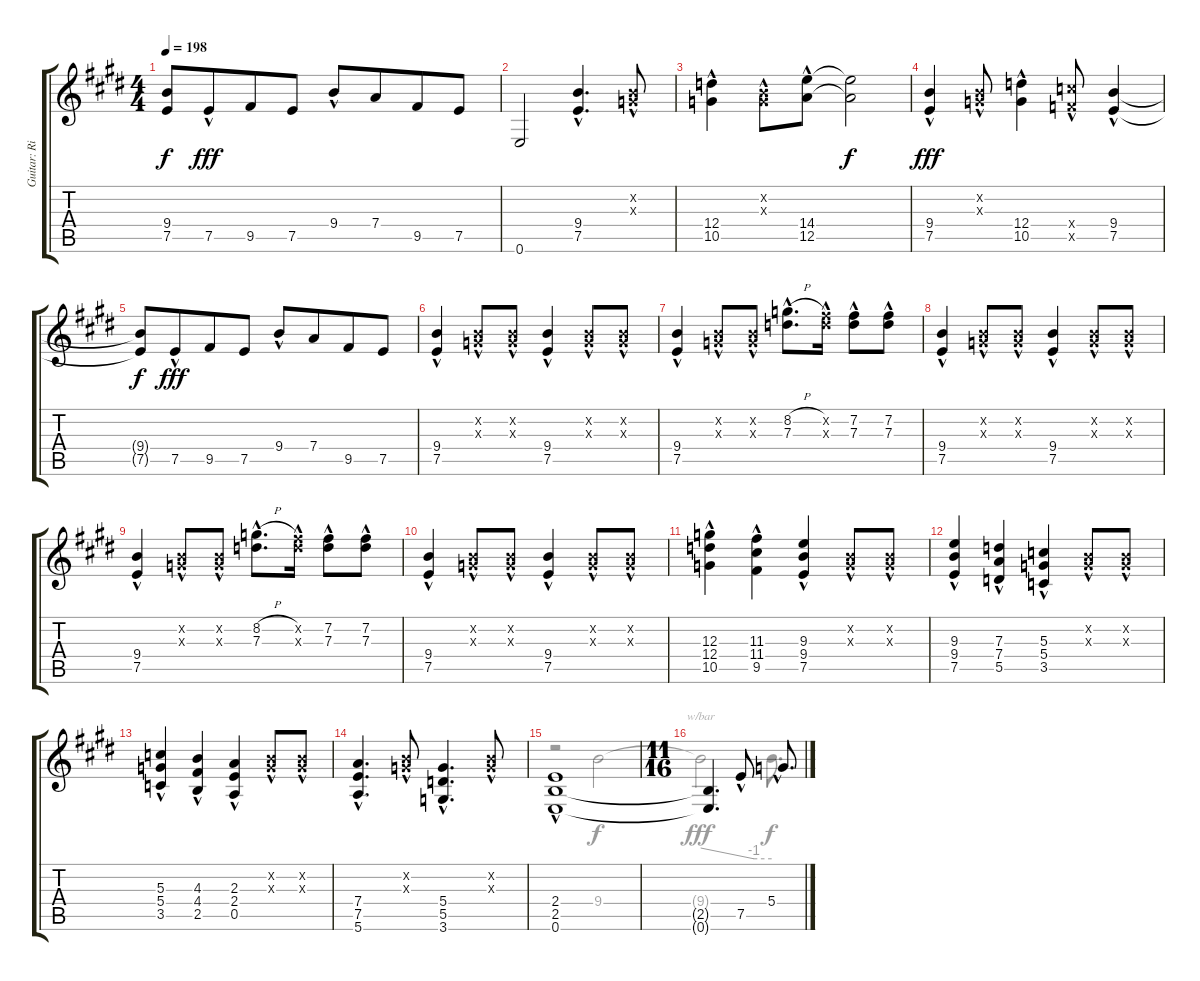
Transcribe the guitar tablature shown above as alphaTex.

\track ("Guitar: Rik" "Guitar: Ri") {instrument distortionguitar}
\staff {score tabs}
\tuning (E4 B3 G3 D3 A2 E2) {hide}
\voice
\ts (4 4)
\tempo 198
\clef g2
\ks e
(9.4{t} 7.5{t}).8{dy f} 7.5{hac}.8{dy fff beam merge} 9.5.8 7.5.8 9.4{hac}.8{beam merge} 7.4.8{beam merge} 9.5.8{beam merge} 7.5.8 |
0.6.2 (9.4{hac} 7.5{hac}).4{d} (0.2{hac x} 0.3{hac x}).8 |
(12.4{hac} 10.5{hac}).4 (0.2{hac x} 0.3{hac x}).8 (14.4{hac} 12.5{hac}).8 (14.4{t} 12.5{t}).2{dy f} |
(9.4{hac} 7.5{hac}).4{dy fff} (0.2{hac x} 0.3{hac x}).8 (12.4{hac} 10.5{hac}).4 (10.4{hac x} 8.5{hac x}).8 (9.4{hac} 7.5{hac}).4 |
(9.4{t} 7.5{t}).8{dy f} 7.5{hac}.8{dy fff beam merge} 9.5.8 7.5.8 9.4{hac}.8{beam merge} 7.4.8{beam merge} 9.5.8{beam merge} 7.5.8 |
(9.4{hac} 7.5{hac}).4 (0.2{hac x} 0.3{hac x}).8 (0.2{hac x} 0.3{hac x}).8 (9.4{hac} 7.5{hac}).4 (0.2{hac x} 0.3{hac x}).8 (0.2{hac x} 0.3{hac x}).8 |
(9.4{hac} 7.5{hac}).4 (0.2{hac x} 0.3{hac x}).8 (0.2{hac x} 0.3{hac x}).8 (8.2{h hac} 7.3{hac}).8{d} (7.2{hac x} 7.3{hac x}).16 (7.2{hac} 7.3{hac}).8 (7.2{hac} 7.3{hac}).8 |
(9.4{hac} 7.5{hac}).4 (0.2{hac x} 0.3{hac x}).8 (0.2{hac x} 0.3{hac x}).8 (9.4{hac} 7.5{hac}).4 (0.2{hac x} 0.3{hac x}).8 (0.2{hac x} 0.3{hac x}).8 |
(9.4{hac} 7.5{hac}).4 (0.2{hac x} 0.3{hac x}).8 (0.2{hac x} 0.3{hac x}).8 (8.2{h hac} 7.3{hac}).8{d} (7.2{hac x} 7.3{hac x}).16 (7.2{hac} 7.3{hac}).8 (7.2{hac} 7.3{hac}).8 |
(9.4{hac} 7.5{hac}).4 (0.2{hac x} 0.3{hac x}).8 (0.2{hac x} 0.3{hac x}).8 (9.4{hac} 7.5{hac}).4 (0.2{hac x} 0.3{hac x}).8 (0.2{hac x} 0.3{hac x}).8 |
(12.3{hac} 12.4{hac} 10.5{hac}).4 (11.3{hac} 11.4{hac} 9.5{hac}).4 (9.3{hac} 9.4{hac} 7.5{hac}).4 (0.2{hac x} 0.3{hac x}).8 (0.2{hac x} 0.3{hac x}).8 |
(9.3{hac} 9.4{hac} 7.5{hac}).4 (7.3{hac} 7.4{hac} 5.5{hac}).4 (5.3{hac} 5.4{hac} 3.5{hac}).4 (0.2{hac x} 0.3{hac x}).8 (0.2{hac x} 0.3{hac x}).8 |
(5.3{hac} 5.4{hac} 3.5{hac}).4 (4.3{hac} 4.4{hac} 2.5{hac}).4 (2.3{hac} 2.4{hac} 0.5{hac}).4 (0.2{hac x} 0.3{hac x}).8 (0.2{hac x} 0.3{hac x}).8 |
(7.4{hac} 7.5{hac} 5.6{hac}).4{d} (0.2{hac x} 0.3{hac x}).8 (5.4{hac} 5.5{hac} 3.6{hac}).4{d} (0.2{hac x} 0.3{hac x}).8 |
(2.4{hac} 2.5{hac} 0.6{hac}).1 |
\ts (11 16)
(2.5{t} 0.6{t}).4{d} 7.5{hac}.8 5.4{hac}.8{d}
\voice
\clef g2
\ottava regular
\simile none
\ks e
|
|
|
|
|
|
|
|
|
|
|
|
|
|
r.2 9.4.2{dy f} |
9.4{t}.2{tbe (custom default 0 0 45 -4 60 -4) dy fff} 9.4{t}.8{d dy f}
